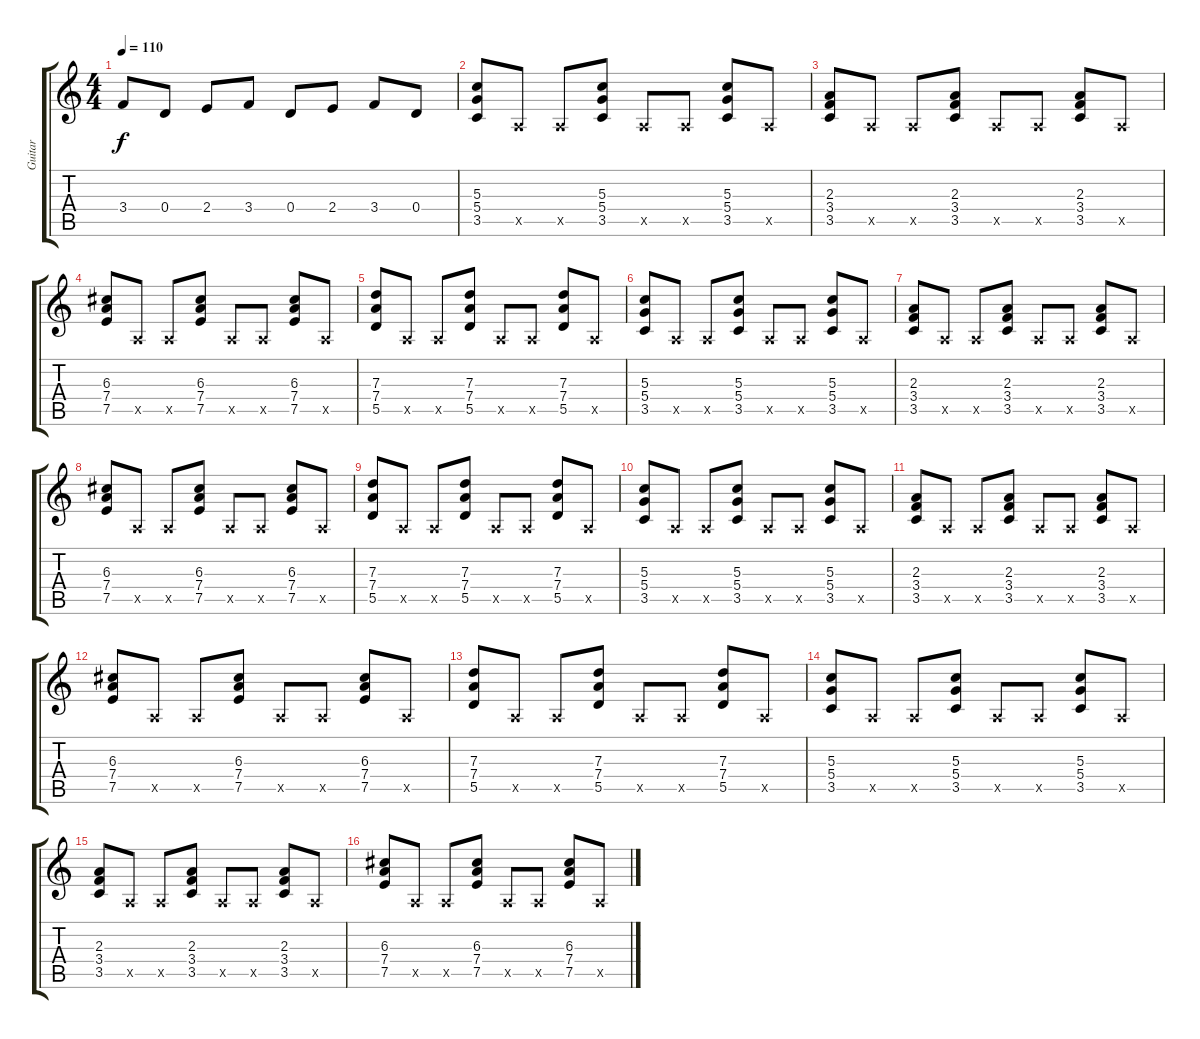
\track ("Guitar" "Guitar") {instrument distortionguitar}
\staff {score tabs}
\tuning (E4 B3 G3 D3 A2 E2) {hide}
\ts (4 4)
\tempo 110
\clef g2
\ks c
3.4.8{dy f} 0.4.8 2.4.8 3.4.8 0.4.8 2.4.8 3.4.8 0.4.8 |
(5.3 5.4 3.5).8 0.5{x}.8 0.5{x}.8 (5.3 5.4 3.5).8 0.5{x}.8 0.5{x}.8 (5.3 5.4 3.5).8 0.5{x}.8 |
(2.3 3.4 3.5).8 0.5{x}.8 0.5{x}.8 (2.3 3.4 3.5).8 0.5{x}.8 0.5{x}.8 (2.3 3.4 3.5).8 0.5{x}.8 |
(6.3 7.4 7.5).8 0.5{x}.8 0.5{x}.8 (6.3 7.4 7.5).8 0.5{x}.8 0.5{x}.8 (6.3 7.4 7.5).8 0.5{x}.8 |
(7.3 7.4 5.5).8 0.5{x}.8 0.5{x}.8 (7.3 7.4 5.5).8 0.5{x}.8 0.5{x}.8 (7.3 7.4 5.5).8 0.5{x}.8 |
(5.3 5.4 3.5).8 0.5{x}.8 0.5{x}.8 (5.3 5.4 3.5).8 0.5{x}.8 0.5{x}.8 (5.3 5.4 3.5).8 0.5{x}.8 |
(2.3 3.4 3.5).8 0.5{x}.8 0.5{x}.8 (2.3 3.4 3.5).8 0.5{x}.8 0.5{x}.8 (2.3 3.4 3.5).8 0.5{x}.8 |
(6.3 7.4 7.5).8 0.5{x}.8 0.5{x}.8 (6.3 7.4 7.5).8 0.5{x}.8 0.5{x}.8 (6.3 7.4 7.5).8 0.5{x}.8 |
(7.3 7.4 5.5).8 0.5{x}.8 0.5{x}.8 (7.3 7.4 5.5).8 0.5{x}.8 0.5{x}.8 (7.3 7.4 5.5).8 0.5{x}.8 |
(5.3 5.4 3.5).8 0.5{x}.8 0.5{x}.8 (5.3 5.4 3.5).8 0.5{x}.8 0.5{x}.8 (5.3 5.4 3.5).8 0.5{x}.8 |
(2.3 3.4 3.5).8 0.5{x}.8 0.5{x}.8 (2.3 3.4 3.5).8 0.5{x}.8 0.5{x}.8 (2.3 3.4 3.5).8 0.5{x}.8 |
(6.3 7.4 7.5).8 0.5{x}.8 0.5{x}.8 (6.3 7.4 7.5).8 0.5{x}.8 0.5{x}.8 (6.3 7.4 7.5).8 0.5{x}.8 |
(7.3 7.4 5.5).8 0.5{x}.8 0.5{x}.8 (7.3 7.4 5.5).8 0.5{x}.8 0.5{x}.8 (7.3 7.4 5.5).8 0.5{x}.8 |
(5.3 5.4 3.5).8 0.5{x}.8 0.5{x}.8 (5.3 5.4 3.5).8 0.5{x}.8 0.5{x}.8 (5.3 5.4 3.5).8 0.5{x}.8 |
(2.3 3.4 3.5).8 0.5{x}.8 0.5{x}.8 (2.3 3.4 3.5).8 0.5{x}.8 0.5{x}.8 (2.3 3.4 3.5).8 0.5{x}.8 |
(6.3 7.4 7.5).8 0.5{x}.8 0.5{x}.8 (6.3 7.4 7.5).8 0.5{x}.8 0.5{x}.8 (6.3 7.4 7.5).8 0.5{x}.8
